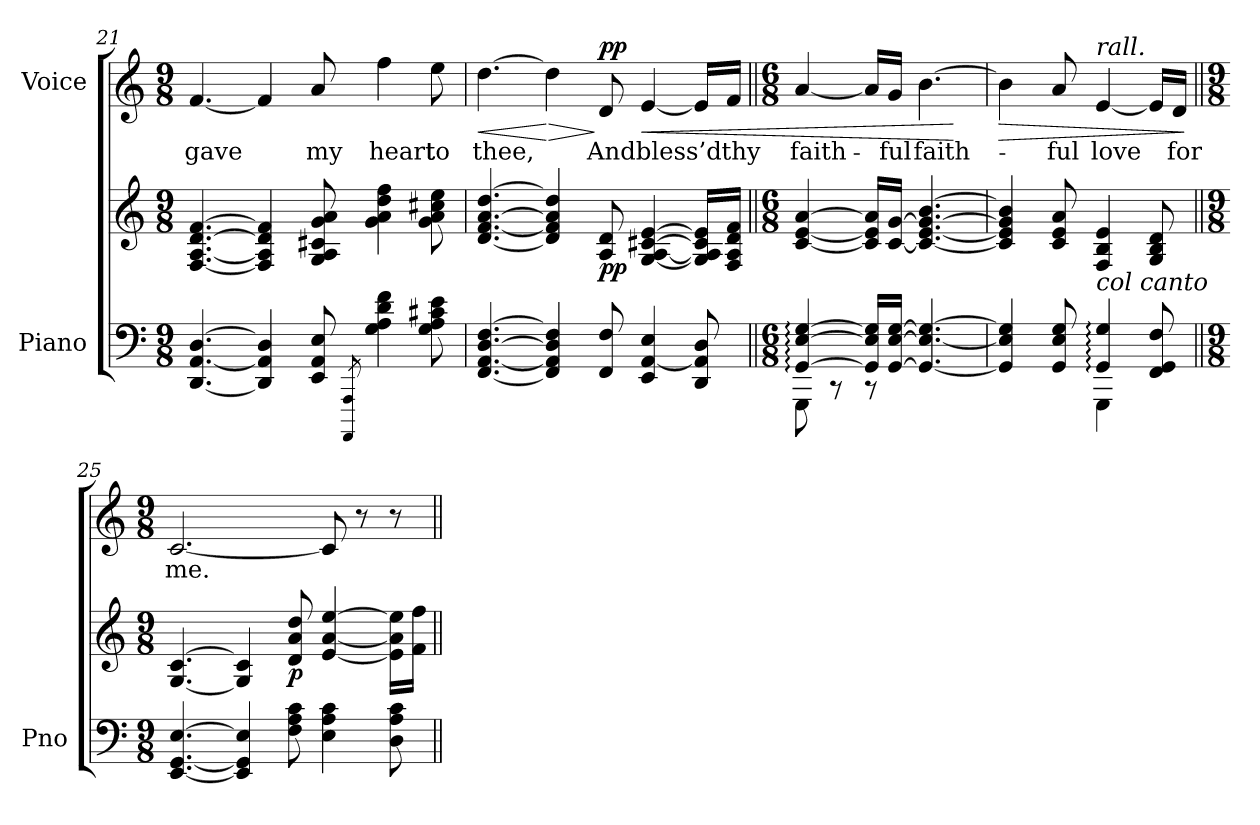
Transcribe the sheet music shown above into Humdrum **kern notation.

**kern	**kern	**dynam	**kern	**text	**dynam
*part2	*part2	*part2	*part1	*part1	*part1
*staff3	*staff2	*staff2/3	*staff1	*staff1	*staff1
*I"Piano	*	*	*I"Voice	*	*
*I'Pno	*	*	*	*	*
*clefF4	*clefG2	*	*clefG2	*	*
*k[]	*k[]	*	*k[]	*	*
*M9/8	*M9/8	*	*M9/8	*	*
=21	=21	=21	=21	=21	=21
!	!	!	!	!LO:LY:b	!
[4.DD/ [4.AA/ [4.D/	[4.F/ [4.A/ [4.d/ [4.f/	.	[4.f/	gave	.
4DD/] 4AA/] 4D/]	4F/] 4A/] 4d/] 4f/]	.	4f/]	.	.
!	!	!	!	!LO:LY:b	!
8EE/ 8AA/ 8E/	8G/ 8A/ 8c#X/ 8g/ 8a/	.	8a/	my	.
8qAAAA/ 8qAAA/	.	.	.	.	.
!	!	!	!	!LO:LY:b	!
4G\ 4A\ 4d\ 4f\	4g\ 4a\ 4dd\ 4ff\	.	4ff\	heart	.
!	!	!	!	!LO:LY:b	!
8G\ 8A\ 8c#X\ 8e\	8g\ 8a\ 8cc#X\ 8ee\	.	8ee\	to	.
!!LO:LB:g=z
=22	=22	=22	=22	=22	=22
!	!	!	!	!LO:LY:b	!LO:HP:b
[4.FF/ [4.AA/ [4.D/ [4.F/	[4.d/ [4.f/ [4.a/ [4.dd/	.	[4.dd\	thee,	<
!	!	!	!	!	!LO:HP:n=1:b
4FF/] 4AA/] 4D/] 4F/]	4d/] 4f/] 4a/] 4dd/]	.	4dd\]	.	[ >
!	!	!LO:DY:b	!	!LO:LY:b	!LO:DY:n=1:a
8FF/ 8F/	8A/ 8d/	pp	8d/	And	] pp
!	!	!	!	!LO:LY:b	!LO:HP:b
4EE/ [4AA/ 4E/	[4G/ [4A/ [4c#X/ [4e/	.	[4e/	bless’d	<
8DD/ 8AA/] 8D/	16G/] 16A/] 16c#/] 16e/]LL	.	16e/LL]	.	.
!	!	!	!	!LO:LY:b	!
.	16F/ 16A/ 16d/ 16f/JJ	.	16f/JJ	thy	.
=23||	=23||	=23||	=23||	=23||	=23||
*M6/8	*M6/8	*	*M6/8	*	*
*^	*	*	*	*	*
!	!	!	!	!	!LO:LY:b	!
[4GG/: [4E/: [4G/:	8GGG\	[4c/ [4e/ [4a/	.	[4a/	faith-	.
.	8rCC	.	.	.	.	.
16GG/] 16E/] 16G/]LL	8rCC	16c/] 16e/] 16a/]LL	.	16a/LL]	.	.
!	!	!	!	!	!LO:LY:b	!
[16GG/ [16E/ [16G/JJ	.	[16c/ [16g/JJ	.	16g/JJ	-ful	.
!	!	!	!	!	!LO:LY:b	!
4.GG/_ 4.E/_ 4.G/_	4.ryy	4.c/_ [4.e/ 4.g/_ [4.b/	.	[4.b\	faith-	.
*v	*v	*	*	*	*	*
.	.	.	.	.	[
=24	=24	=24	=24	=24	=24
*^	*	*	*	*	*
!	!	!	!	!	!	!LO:HP:b
4GG/] 4E/] 4G/]	4.ryy	4c/] 4e/] 4g/] 4b/]	.	4b\]	.	>
!	!	!	!	!	!LO:LY:b	!
8GG/ 8E/ 8G/	.	8c/ 8e/ 8a/	.	8a/	-ful	.
!	!	!	!	!LO:TX:a:i:t=rall.	!	!
!	!	!LO:TX:b:i:t=col canto	!	!	!	!
!	!	!	!	!	!LO:LY:b	!
4GG/: 4G/:	4GGG\	4F/ 4B/ 4e/	.	[4e/	love	.
8FF/ 8GG/ 8F/	8ryy	8G/ 8B/ 8d/	.	16e/LL]	.	.
!	!	!	!	!	!LO:LY:b	!
.	.	.	.	16d/JJ	for	.
*v	*v	*	*	*	*	*
.	.	.	.	.	]
!!LO:PB:g=z
=25||	=25||	=25||	=25||	=25||	=25||
*M9/8	*M9/8	*	*M9/8	*	*
!	!	!	!	!LO:LY:b	!
[4.EE/ [4.GG/ [4.E/	[4.G/ [4.c/	.	[2.c/	me.	.
4EE/] 4GG/] 4E/]	4G/] 4c/]	.	.	.	.
!	!	!LO:DY:b	!	!	!
8F\ 8A\ 8c\	8d/ 8a/ 8dd/	p	.	.	.
4E\ 4A\ 4c\	[4e/ [4a/ [4ee/	.	8c/]	.	.
.	.	.	8r	.	.
8D\ 8A\ 8c\	16e\] 16a\] 16ee\]LL	.	8r	.	.
.	16f\ 16ff\JJ	.	.	.	.
=||	=||	=||	=||	=||	=||
*-	*-	*-	*-	*-	*-
